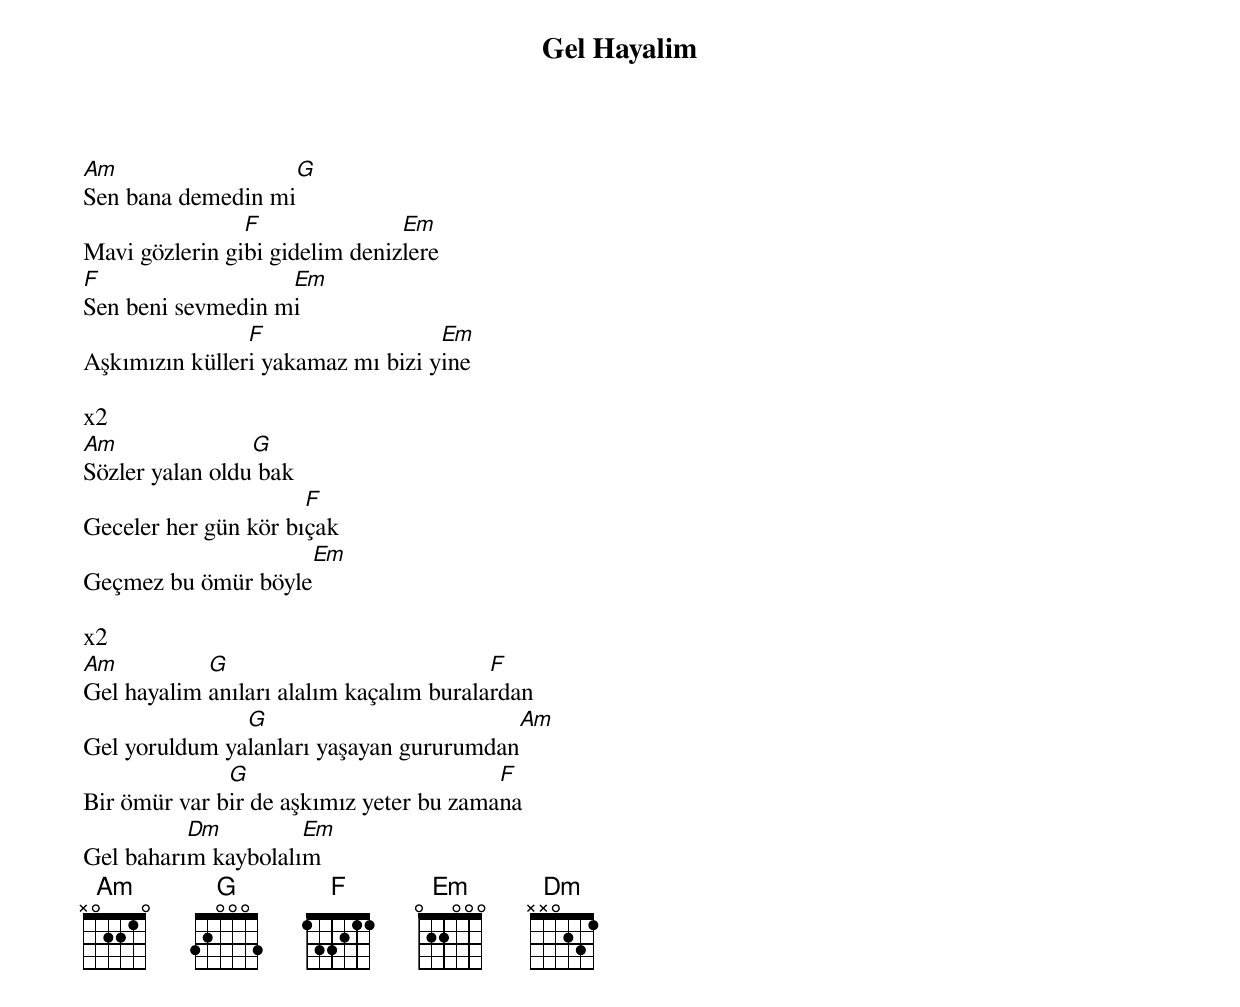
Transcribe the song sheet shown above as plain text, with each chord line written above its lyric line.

{title: Gel Hayalim}
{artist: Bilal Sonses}

Am                 G
Sen bana demedin mi
                F               Em
Mavi gözlerin gibi gidelim denizlere
F                  Em
Sen beni sevmedin mi
                F                  Em
Aşkımızın külleri yakamaz mı bizi yine

x2
Am               G
Sözler yalan oldu bak
                      F
Geceler her gün kör bıçak
                    Em
Geçmez bu ömür böyle

x2
Am          G                            F
Gel hayalim anıları alalım kaçalım buralardan
               G                          Am
Gel yoruldum yalanları yaşayan gururumdan
              G                          F
Bir ömür var bir de aşkımız yeter bu zamana
          Dm         Em
Gel baharım kaybolalım
